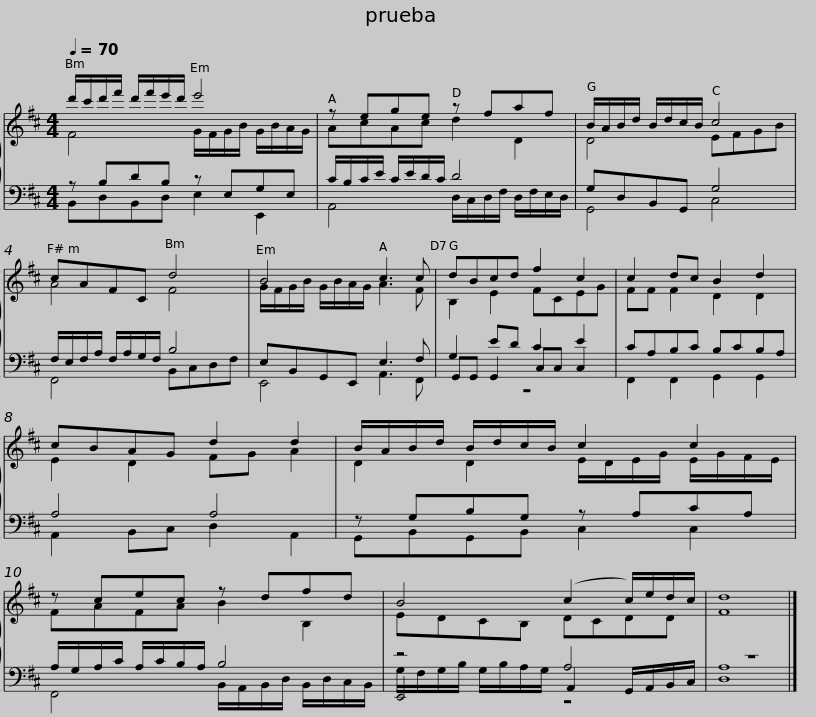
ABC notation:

X:1
%%score { ( 1 2 ) | ( 3 4 5 6 ) }
L:1/8
Q:1/4=70
M:4/4
I:linebreak $
K:D
V:1 treble
V:2 treble
V:3 bass
V:4 bass
V:5 bass
V:6 bass
V:1
 d'/c'/d'/f'/ d'/f'/e'/d'/ e'4 | z ege z faf |$ B/A/B/d/ B/d/c/B/ c4 | cAFC d4 | B4 c3 c | %5
 dBcd f2 c2 |$ c2 dc B2 d2 | cBAG d2 d2 | B/A/B/d/ B/d/c/B/ c2 c2 |$ z cec z dfd | %10
 B4 (c2 c/)e/d/c/ | d8 |] %12
V:2
 F4 G/F/G/B/ G/B/A/G/ | AcAc d2 D2 |$ D4 EFGB | A4 F4 | G/F/G/B/ G/B/A/G/ A3 F | %5
 B,2 E2 FCEG |$ FF F2 D2 D2 | E2 D2 FG A2 | D2 D2 E/D/E/G/ E/G/F/E/ |$ FAFA B2 B,2 | %10
 EDCB, DCDD | F8 |] %12
V:3
 z B,DB, z E,G,E, | C/B,/C/E/ C/E/D/C/ D4 |$ G,D,B,,G,, G,4 | F,/E,/F,/A,/ F,/A,/G,/F,/ B,4 | E,B,,G,,E,, E,3 F, | %5
 G,2 ED C2 E2 |$ CA,B,C B,CB,A, | A,4 A,4 | z G,B,G, z A,CA, |$ A,/G,/A,/C/ A,/C/B,/A,/ B,4 | %10
 z4 A,4 | z8 |] %12
V:4
 B,,D,B,,D, E,2 E,,2 | A,,4 D,/C,/D,/F,/ D,/F,/E,/D,/ |$ x8 | x8 | x8 | %5
 G,,G,, G,,2 C,C, C,2 |$ F,,2 F,,2 G,,2 G,,2 | A,,2 B,,C, D,2 A,,2 | G,,B,,G,,B,, C,2 C,2 |$ F,,4 B,,/A,,/B,,/D,/ B,,/D,/C,/B,,/ | %10
 E,,4 A,,2 G,,/A,,/B,,/C,/ | D,8 |] %12
V:5
 x8 | x8 |$ G,,4 C,4 | F,,4 B,,C,D,F, | E,,4 A,,3 F,, | %5
 z8 |$ x8 | x8 | x8 |$ x8 | %10
 x4 z4 | x8 |] %12
V:6
 x8 | x8 |$ x8 | x8 | x8 | %5
 x8 |$ x8 | x8 | x8 |$ x8 | %10
 G,/F,/G,/B,/ G,/B,/A,/G,/ x4 | A,8 |] %12
